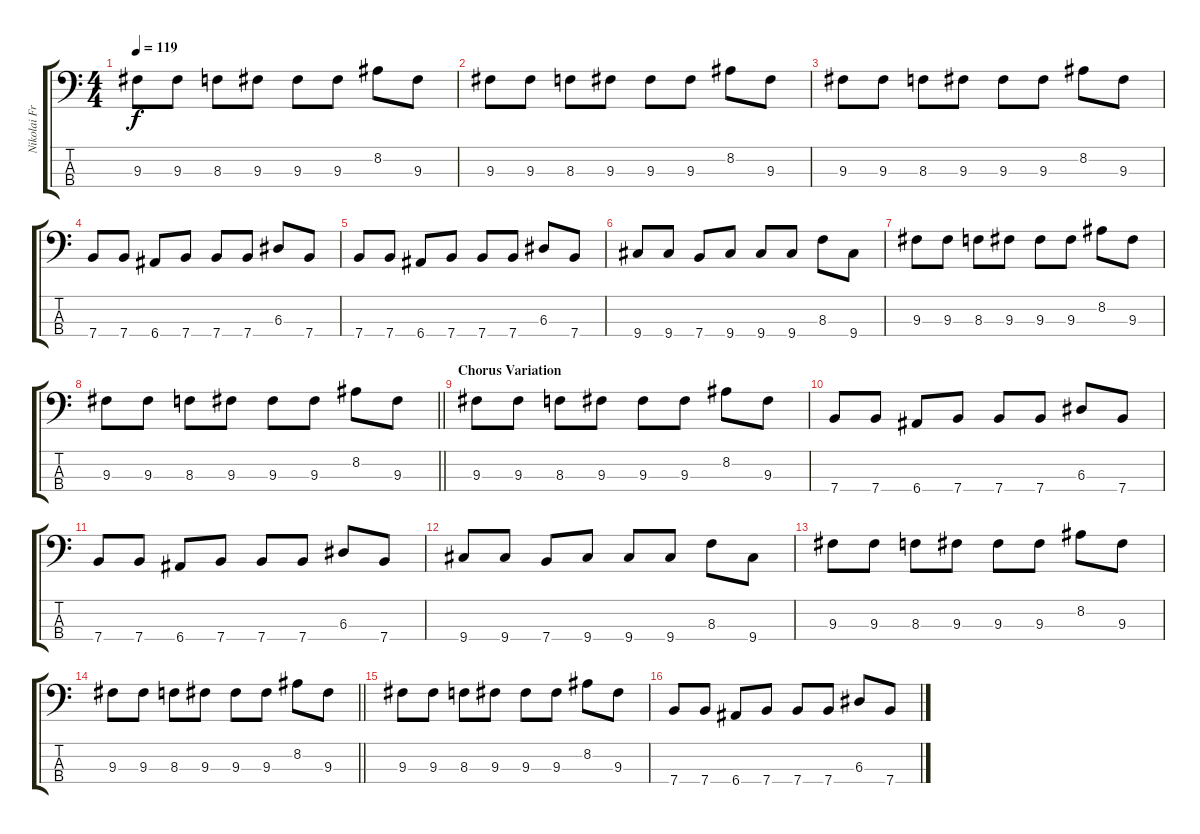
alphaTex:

\track ("Nikolai Fraiture" "Nikolai Fr") {instrument electricbasspick}
\staff {score tabs}
\tuning (G2 D2 A1 E1) {hide}
\ts (4 4)
\tempo 119
\clef f4
\ks c
9.3.8{dy f} 9.3.8 8.3.8 9.3.8 9.3.8 9.3.8 8.2.8 9.3.8 |
9.3.8 9.3.8 8.3.8 9.3.8 9.3.8 9.3.8 8.2.8 9.3.8 |
9.3.8 9.3.8 8.3.8 9.3.8 9.3.8 9.3.8 8.2.8 9.3.8 |
7.4.8 7.4.8 6.4.8 7.4.8 7.4.8 7.4.8 6.3.8 7.4.8 |
7.4.8 7.4.8 6.4.8 7.4.8 7.4.8 7.4.8 6.3.8 7.4.8 |
9.4.8 9.4.8 7.4.8 9.4.8 9.4.8 9.4.8 8.3.8 9.4.8 |
9.3.8 9.3.8 8.3.8 9.3.8 9.3.8 9.3.8 8.2.8 9.3.8 |
\barLineRight lightlight
9.3.8 9.3.8 8.3.8 9.3.8 9.3.8 9.3.8 8.2.8 9.3.8 |
\section ("" "Chorus Variation")
9.3.8 9.3.8 8.3.8 9.3.8 9.3.8 9.3.8 8.2.8 9.3.8 |
7.4.8 7.4.8 6.4.8 7.4.8 7.4.8 7.4.8 6.3.8 7.4.8 |
7.4.8 7.4.8 6.4.8 7.4.8 7.4.8 7.4.8 6.3.8 7.4.8 |
9.4.8 9.4.8 7.4.8 9.4.8 9.4.8 9.4.8 8.3.8 9.4.8 |
9.3.8 9.3.8 8.3.8 9.3.8 9.3.8 9.3.8 8.2.8 9.3.8 |
\barLineRight lightlight
9.3.8 9.3.8 8.3.8 9.3.8 9.3.8 9.3.8 8.2.8 9.3.8 |
9.3.8 9.3.8 8.3.8 9.3.8 9.3.8 9.3.8 8.2.8 9.3.8 |
7.4.8 7.4.8 6.4.8 7.4.8 7.4.8 7.4.8 6.3.8 7.4.8
